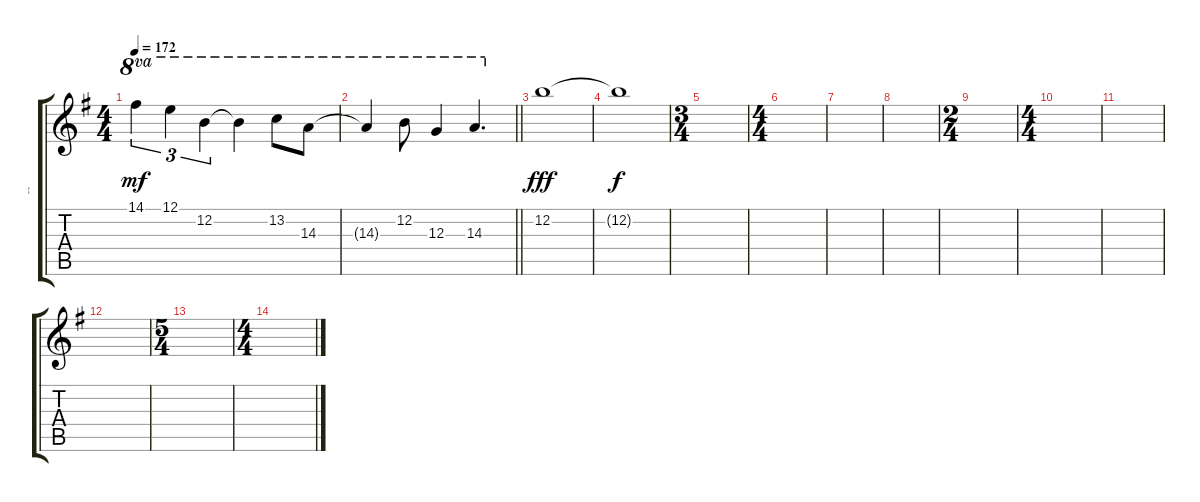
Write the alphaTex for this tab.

\track ("--" "--") {instrument overdrivenguitar}
\staff {score tabs}
\tuning (E4 B3 G3 D3 A2 E2) {hide}
\ts (4 4)
\tempo 172
\clef g2
\ks g
14.1.4{tu (3 2) ot 8va dy mf} 12.1.4{tu (3 2) ot 8va} 12.2.4{tu (3 2) ot 8va} 12.2{t}.4{ot 8va} 13.2.8{ot 8va} 14.3.8{ot 8va} |
\barLineRight lightlight
14.3{t}.4{ot 8va} 12.2.8{ot 8va} 12.3.4{ot 8va} 14.3.4{d ot 8va} |
\section ("" "")
12.2.1{dy fff volume 3} |
12.2{t}.1{dy f} |
\ts (3 4)
|
\ts (4 4)
|
|
|
\ts (2 4)
|
\ts (4 4)
|
|
|
\ts (5 4)
|
\ts (4 4)
